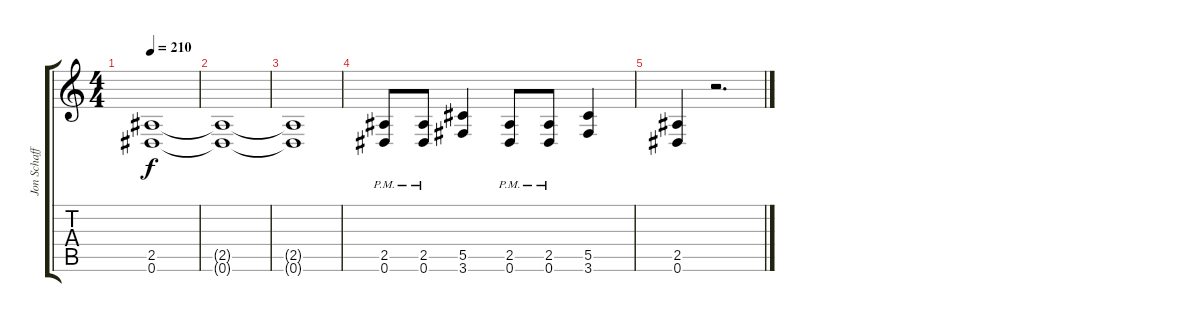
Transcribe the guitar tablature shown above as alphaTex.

\track ("Jon Schaffer" "Jon Schaff") {instrument distortionguitar}
\staff {score tabs}
\tuning (Eb4 Bb3 Gb3 Db3 Ab2 Eb2) {hide}
\ts (4 4)
\tempo 210
\clef g2
\ks c
(2.5 0.6).1{dy f} |
(2.5{t} 0.6{t}).1 |
(2.5{t} 0.6{t}).1 |
(2.5{pm} 0.6{pm}).8 (2.5{pm} 0.6{pm}).8 (5.5 3.6).4 (2.5{pm} 0.6{pm}).8 (2.5{pm} 0.6{pm}).8 (5.5 3.6).4 |
(2.5 0.6).4 r.2{d}
